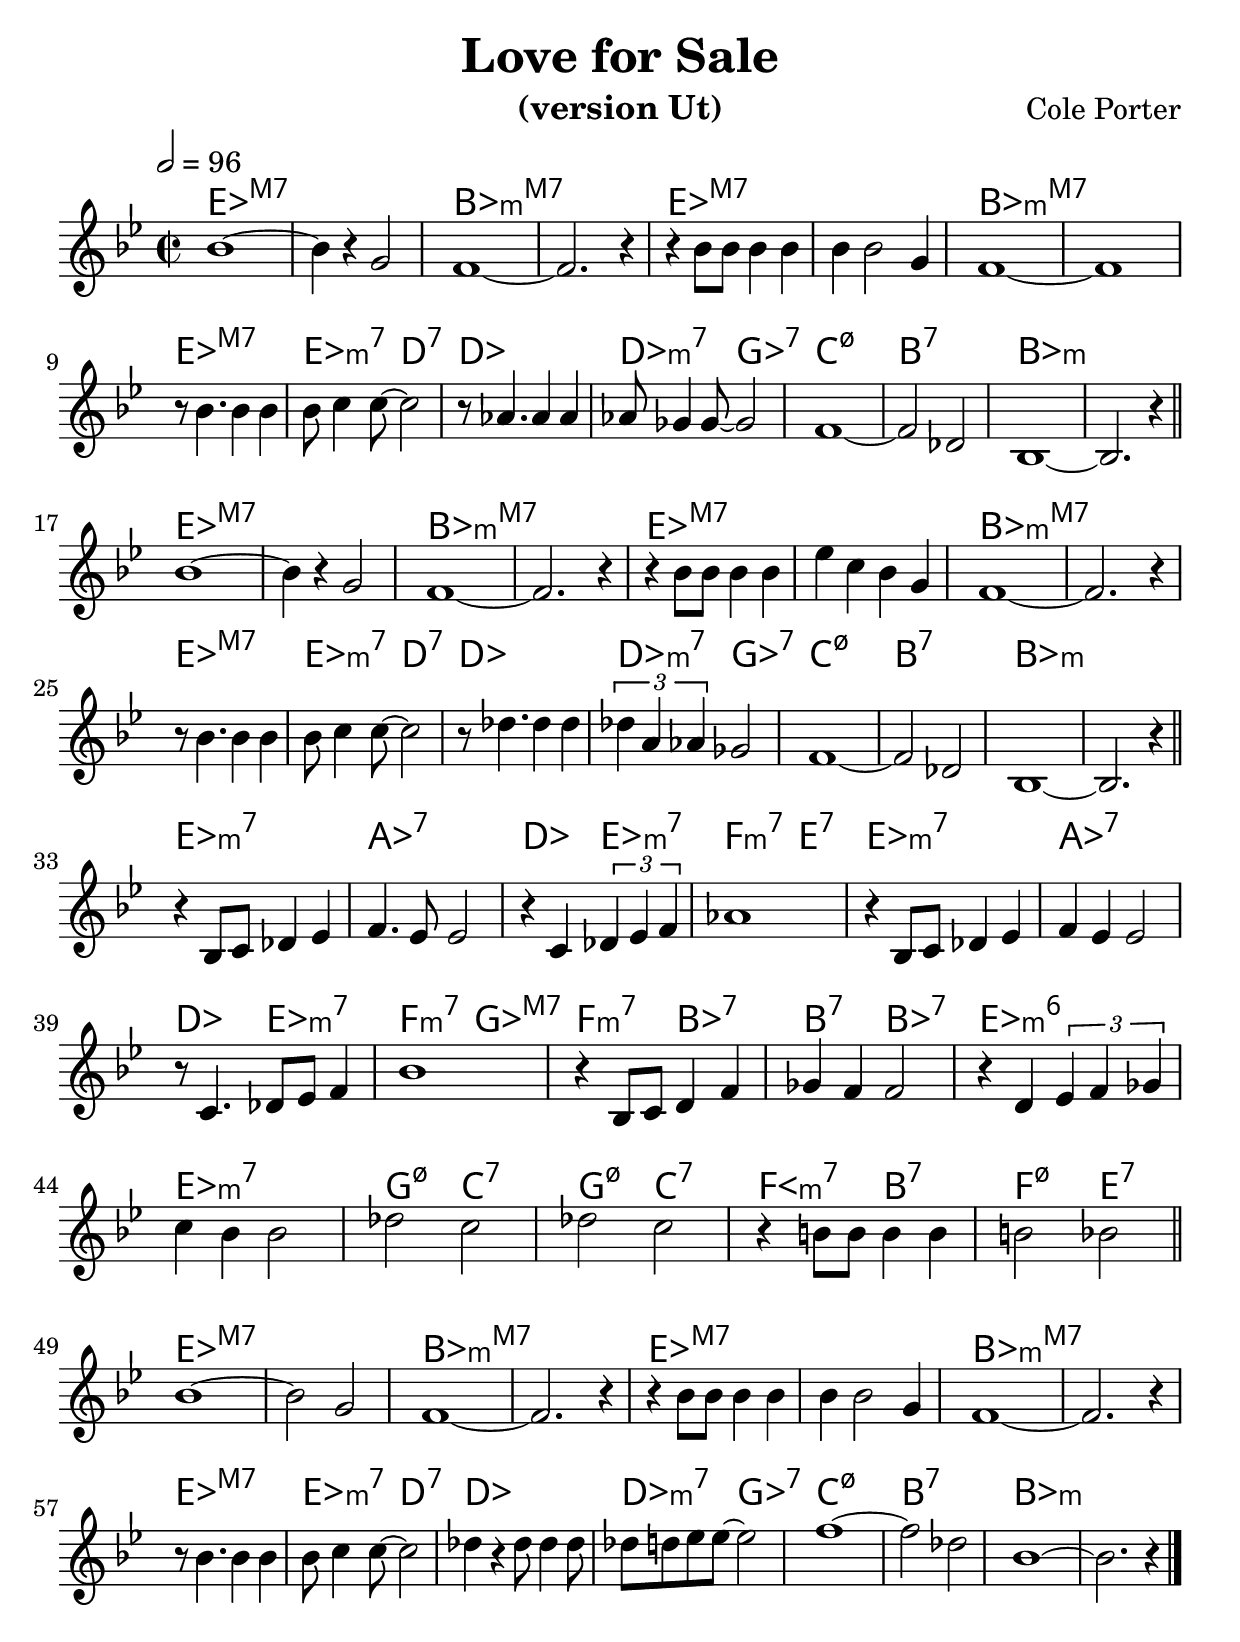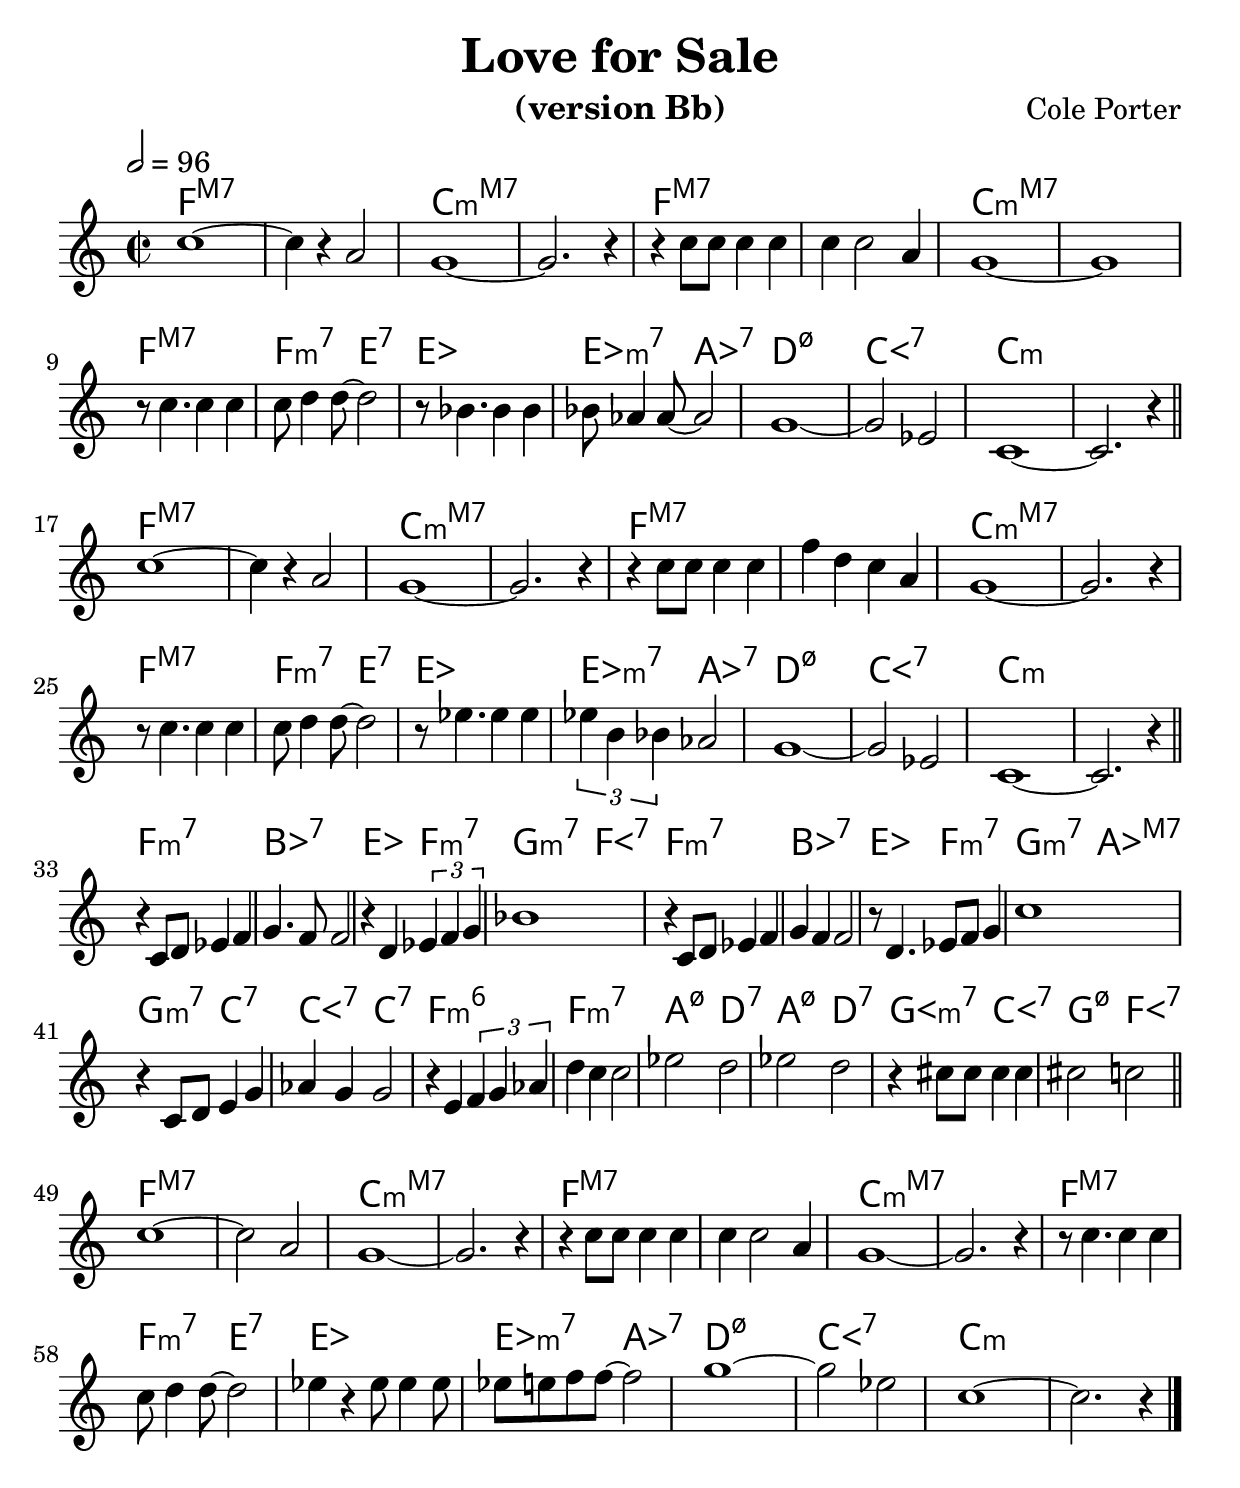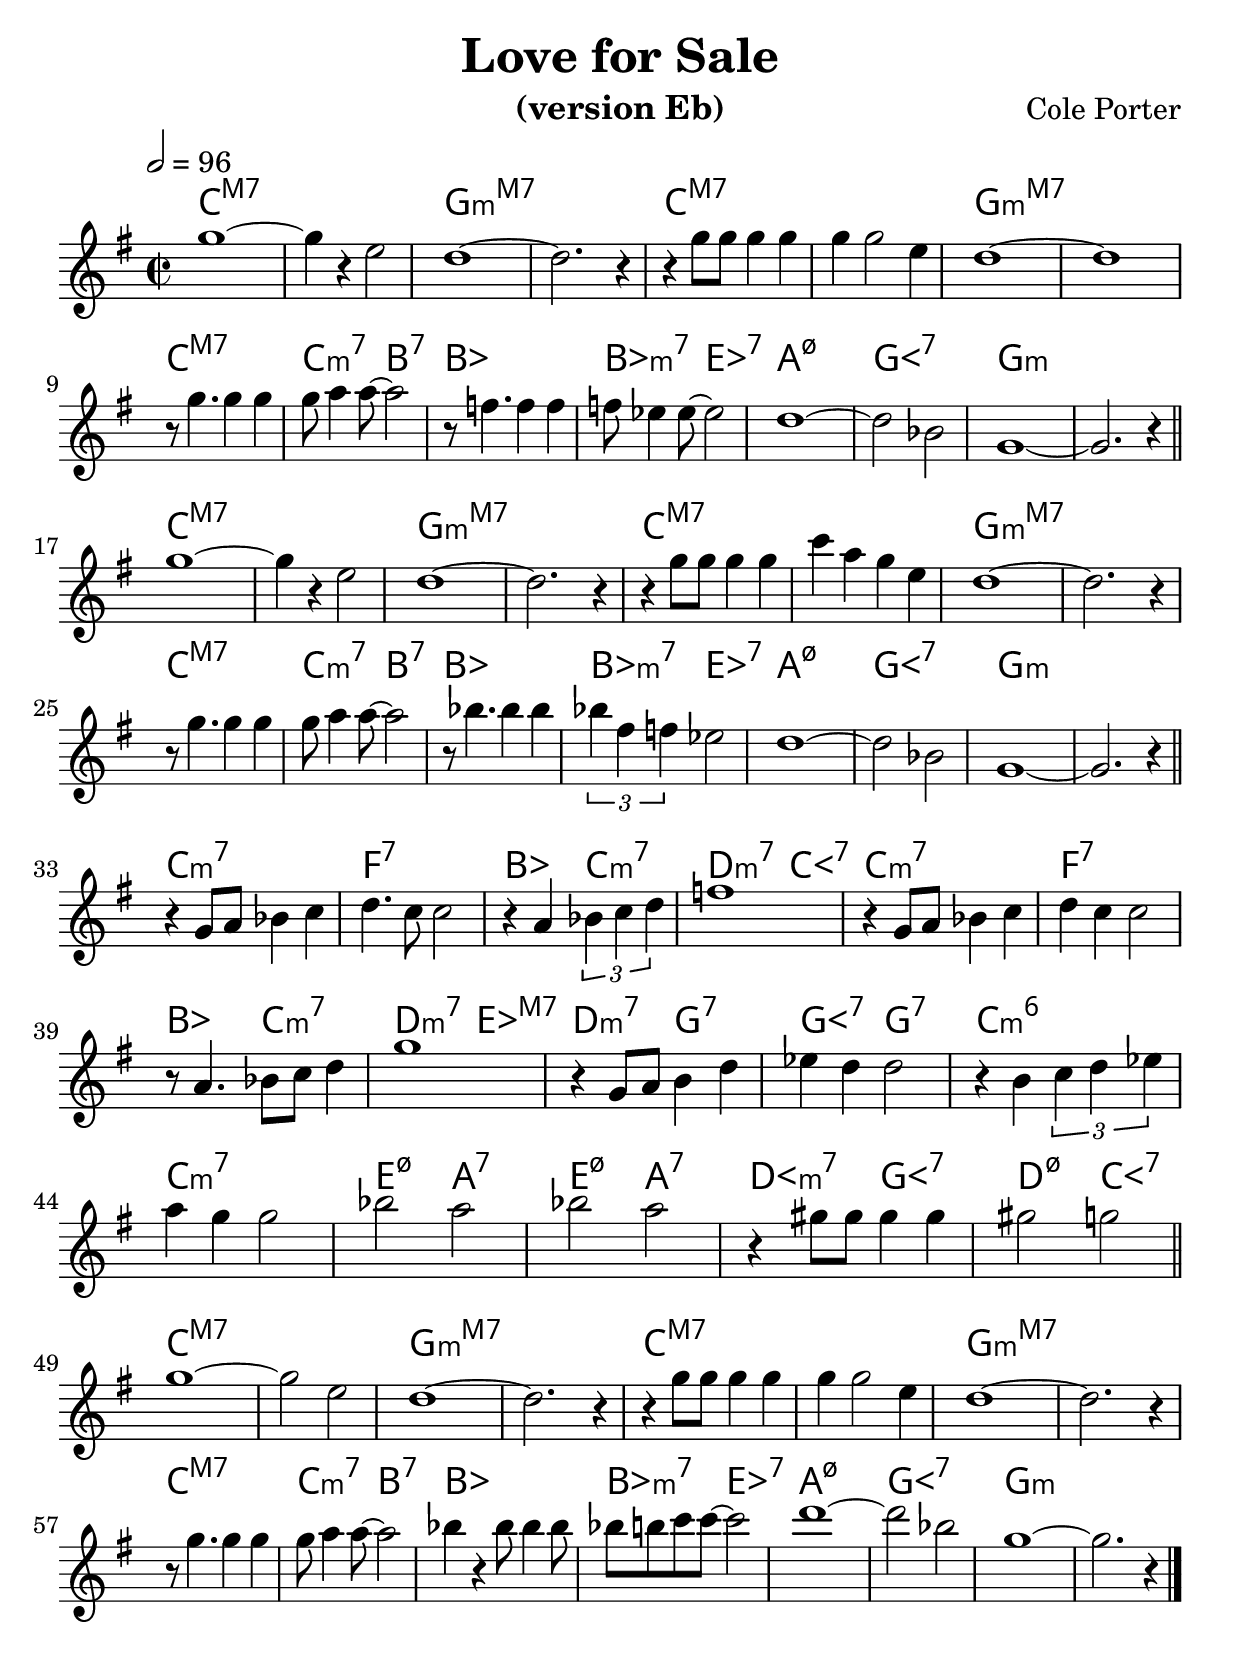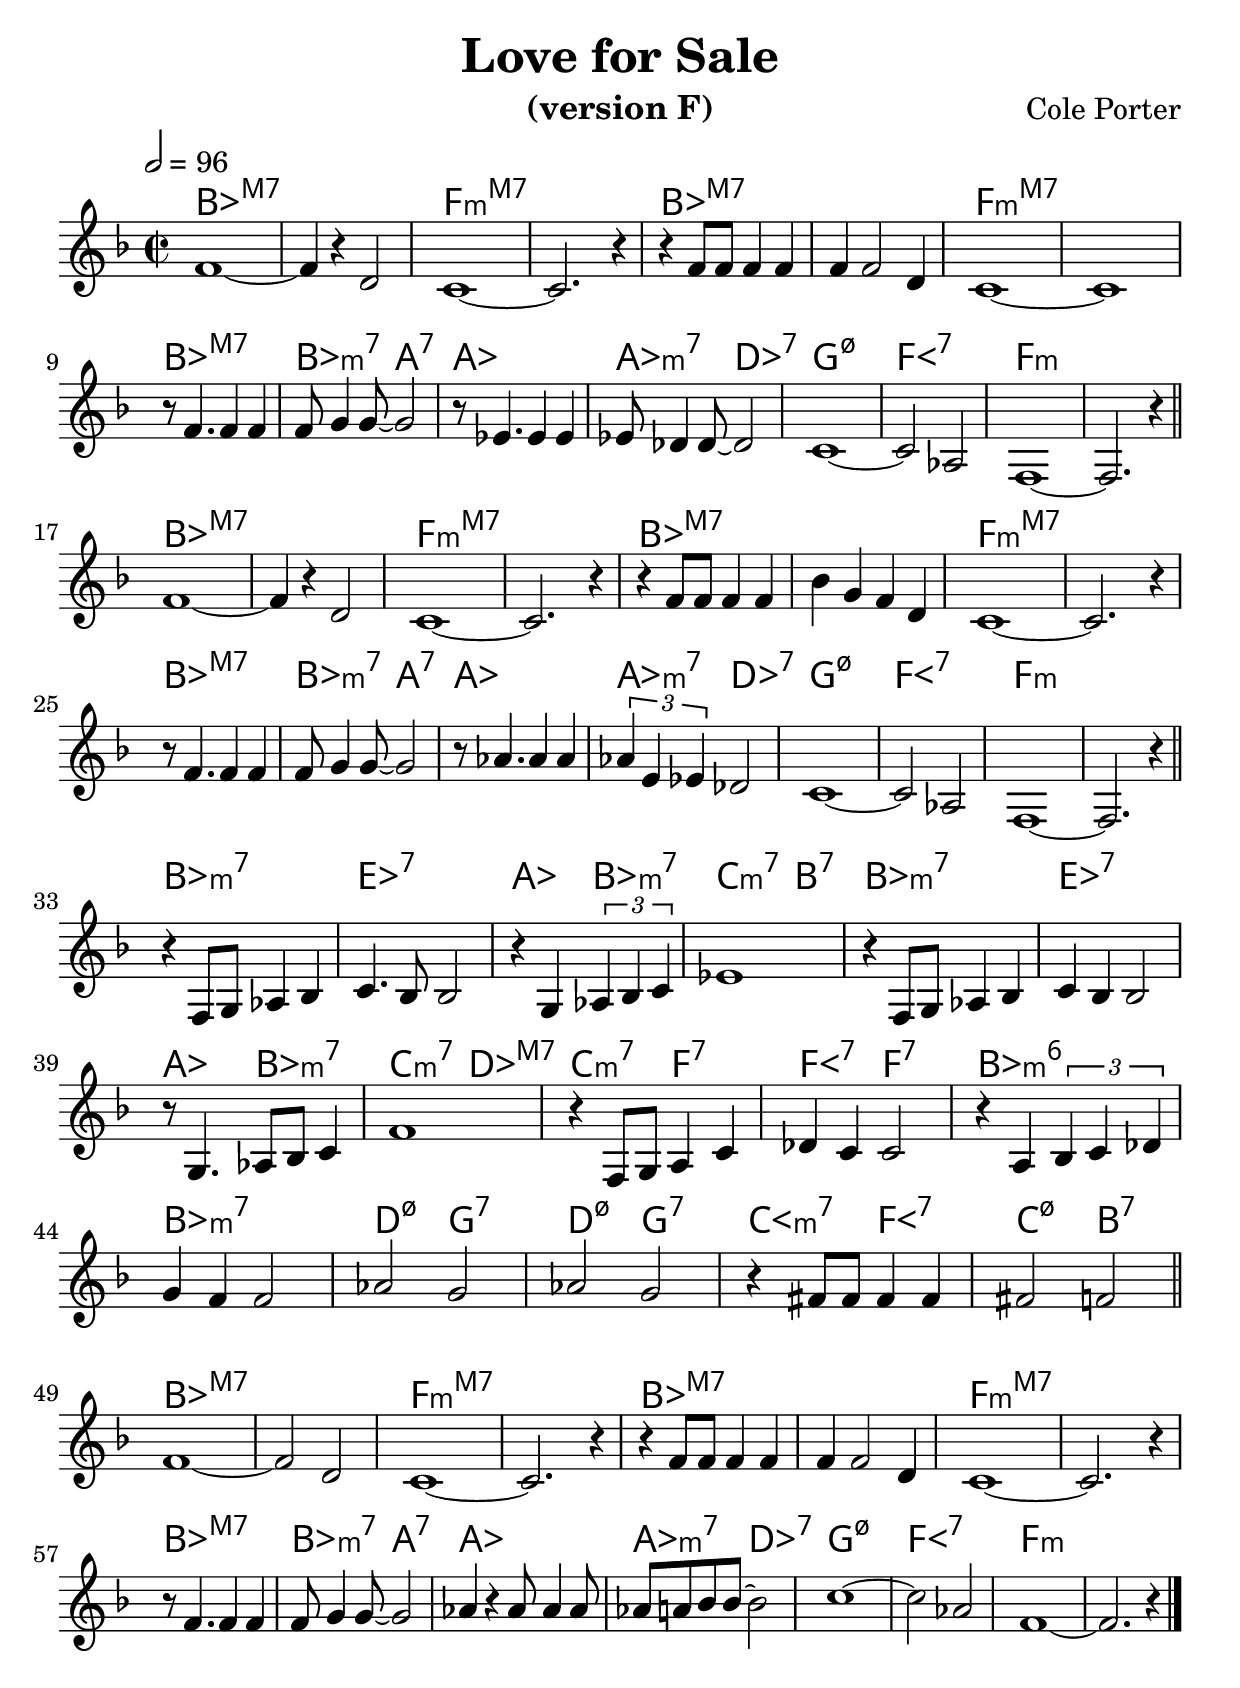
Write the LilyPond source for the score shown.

% Created on Mon Sep 20 15:23:38 CEST 2010
\version "2.22.0"

#(set-global-staff-size 26)
#(set-default-paper-size "a4")

\include "utils/AccordsJazzDefs.ly"

\paper { indent = 0\cm} 

\header {
  title = "Love for Sale" 
  composer = "Cole Porter"
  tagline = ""

}


accords = \chords {
  es1:maj7 s bes:maj7.3- s
  es1:maj7 s bes:maj7.3- s
  es:maj7 es2:m7 d:7 des1 des2:m7 ges:7
  c1:m7.5- b:7 bes:m s

  es1:maj7 s bes:maj7.3- s
  es1:maj7 s bes:maj7.3- s
  es:maj7 es2:m7 d:7 des1 des2:m7 ges:7
  c1:m7.5- b:7 bes:m s
  
  es:m7 aes:7 des2 es:m7 f:m7 e:7
  es1:m7 aes:7 des2 es:m7 f:m7 ges:maj7
  f:m7 bes:7 b:7 bes:7 es1:m6 es:m7
  g2:m7.5- c:7 g2:m7.5- c:7 fis:m7 b:7 f:m7.5- e:7

  es1:maj7 s bes:maj7.3- s
  es1:maj7 s bes:maj7.3- s
  es:maj7 es2:m7 d:7 des1 des2:m7 ges:7
  c1:m7.5- b:7 bes:m s

}

theme = \new Staff {
  \time 2/2
  \tempo 2 = 96 
  \set Staff.midiInstrument = "trumpet"
  \key bes \major
  \clef treble
  \accidentalStyle modern-cautionary
  \relative c' { 	
    % Type notes here 
    \compressEmptyMeasures
    bes'1~ 4 r g2 f1~ 2. r4 
    r bes8 8 4 4 4 2 g4 f1~ 1 \break
    r8 bes4. 4 4 8 c4 8~ 2 r8 aes4. 4 4 8 ges4 8~ 2
    f1~ 2 des bes1~ 2. r4 \break \bar "||"
    bes'1~ 4 r g2 f1~ 2. r4 
    r bes8 8 4 4 es c bes g f1~ 2. r4 \break
    r8 bes4. 4 4 8 c4 8~ 2 r8 des4. 4 4 \times 2/3 {des a aes} ges2
    f1~ 2 des bes1~ 2. r4 \break \bar "||"
    r bes8 c des4 es f4. es8 2 r4 c \times 2/3 {des es f} aes1
    r4 bes,8 c des4 es f es es2 r8 c4. des8 es f4 bes1
    r4 bes,8 c d4 f ges f f2 r4 d \times 2/3 {es f ges} c bes bes2
    des c des c r4 b8 8 4 4 2 bes \break \bar "||"
    bes1~ 2 g f1~ 2. r4 r bes8 8 4 4 4 2 g4 f1~ 2. r4
    r8 bes4. 4 4 8 c4 8~ 2 des4 r4 8 4 8 des d es8 8~ 2
    f1~ 2 des bes1~  2. r4 \bar "|."
  }
}

\include "utils/books.ly"

